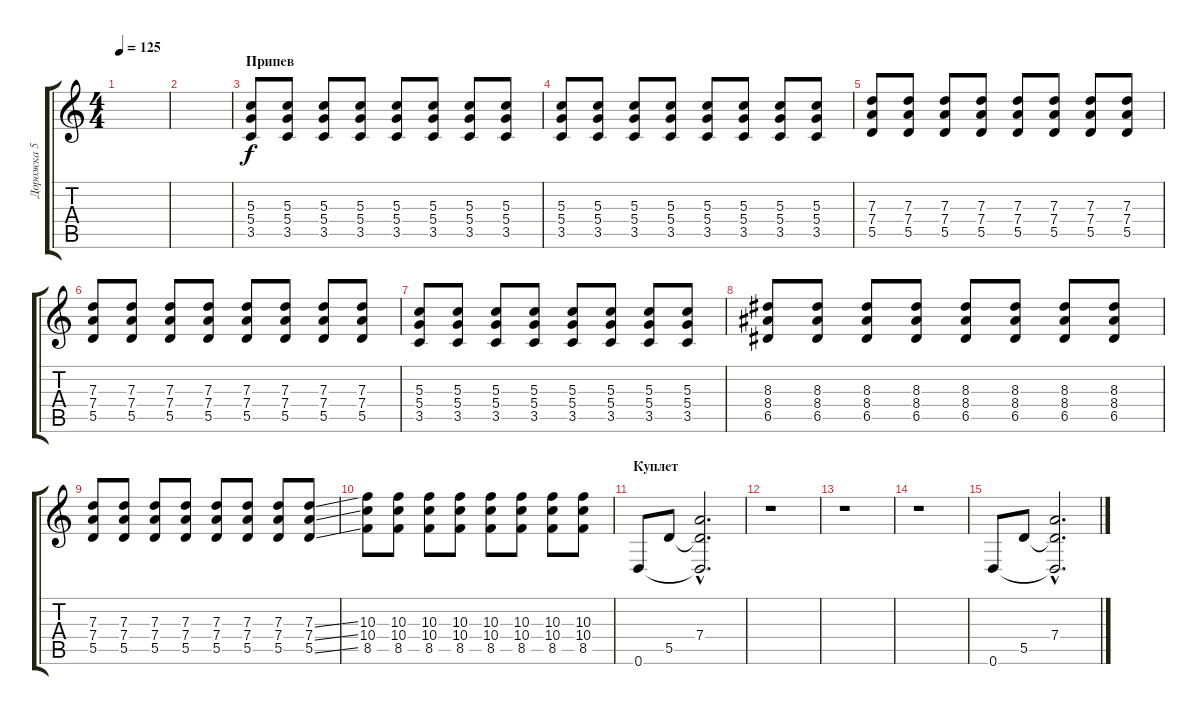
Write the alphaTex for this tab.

\track ("Дорожка 5" "Дорожка 5") {instrument distortionguitar}
\staff {score tabs}
\tuning (E4 B3 G3 D3 A2 D2) {hide}
\ts (4 4)
\tempo 125
\clef g2
\ks c
|
|
\section ("" "Припев")
(5.3 5.4 3.5).8{volume 10 balance 13 instrument distortionguitar} (5.3 5.4 3.5).8 (5.3 5.4 3.5).8 (5.3 5.4 3.5).8 (5.3 5.4 3.5).8 (5.3 5.4 3.5).8 (5.3 5.4 3.5).8 (5.3 5.4 3.5).8 |
(5.3 5.4 3.5).8 (5.3 5.4 3.5).8 (5.3 5.4 3.5).8 (5.3 5.4 3.5).8 (5.3 5.4 3.5).8 (5.3 5.4 3.5).8 (5.3 5.4 3.5).8 (5.3 5.4 3.5).8 |
(7.3 7.4 5.5).8 (7.3 7.4 5.5).8 (7.3 7.4 5.5).8 (7.3 7.4 5.5).8 (7.3 7.4 5.5).8 (7.3 7.4 5.5).8 (7.3 7.4 5.5).8 (7.3 7.4 5.5).8 |
(7.3 7.4 5.5).8 (7.3 7.4 5.5).8 (7.3 7.4 5.5).8 (7.3 7.4 5.5).8 (7.3 7.4 5.5).8 (7.3 7.4 5.5).8 (7.3 7.4 5.5).8 (7.3 7.4 5.5).8 |
(5.3 5.4 3.5).8 (5.3 5.4 3.5).8 (5.3 5.4 3.5).8 (5.3 5.4 3.5).8 (5.3 5.4 3.5).8 (5.3 5.4 3.5).8 (5.3 5.4 3.5).8 (5.3 5.4 3.5).8 |
(8.3 8.4 6.5).8 (8.3 8.4 6.5).8 (8.3 8.4 6.5).8 (8.3 8.4 6.5).8 (8.3 8.4 6.5).8 (8.3 8.4 6.5).8 (8.3 8.4 6.5).8 (8.3 8.4 6.5).8 |
(7.3 7.4 5.5).8 (7.3 7.4 5.5).8 (7.3 7.4 5.5).8 (7.3 7.4 5.5).8 (7.3 7.4 5.5).8 (7.3 7.4 5.5).8 (7.3 7.4 5.5).8 (7.3{ss} 7.4{ss} 5.5{ss}).8 |
(10.3 10.4 8.5).8 (10.3 10.4 8.5).8 (10.3 10.4 8.5).8 (10.3 10.4 8.5).8 (10.3 10.4 8.5).8 (10.3 10.4 8.5).8 (10.3 10.4 8.5).8 (10.3 10.4 8.5).8 |
\section ("" "Куплет")
0.6.8{volume 13 balance 8 instrument electricguitarclean} 5.5.8 (7.4{hac} 5.5{hac t} 0.6{hac t}).2{d} |
r.1 |
r.1 |
r.1 |
0.6.8{instrument electricguitarclean} 5.5.8 (7.4{hac} 5.5{hac t} 0.6{hac t}).2{d}
